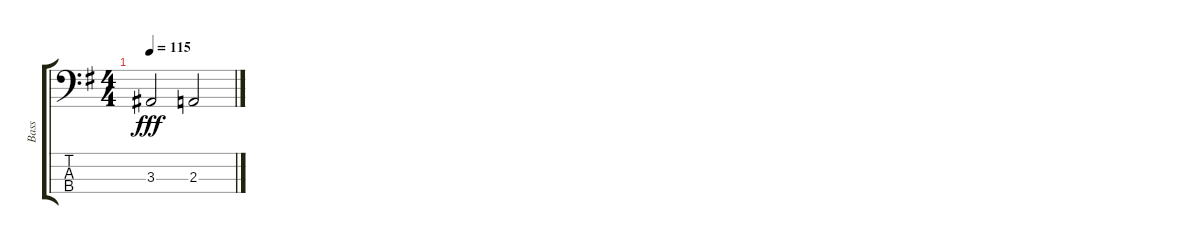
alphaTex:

\track ("Bass" "Bass") {instrument electricbassfinger}
\staff {score tabs}
\tuning (F2 C2 G1 D1) {hide}
\ts (4 4)
\tempo 115
\clef f4
\ks g
3.3.2{dy fff} 2.3.2
